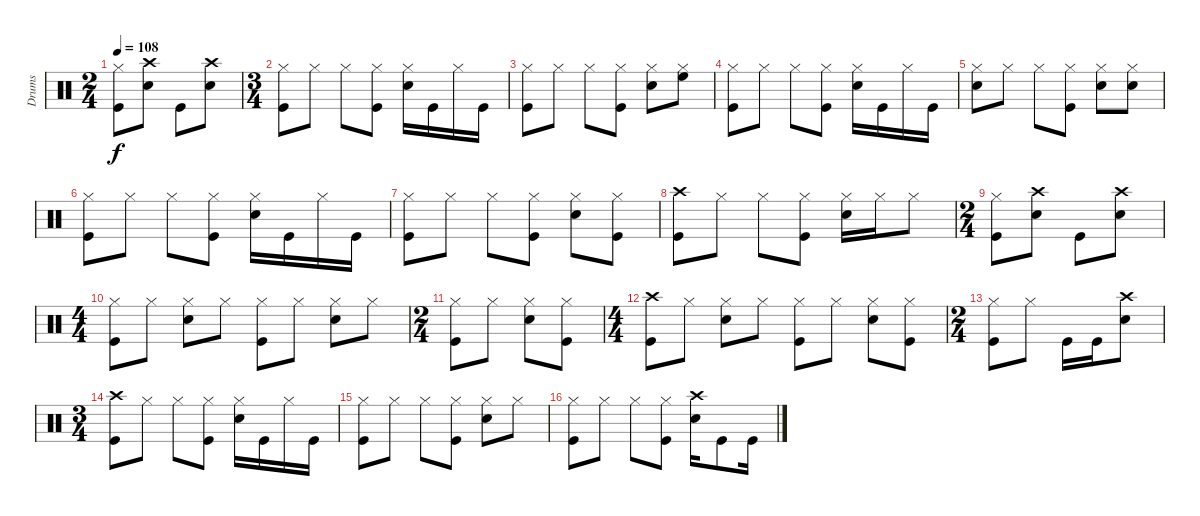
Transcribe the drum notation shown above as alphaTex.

\track ("Drums" "Drums") {instrument percussion}
\staff {score}
\articulation defaults
\ts (2 4)
\tempo 108
\clef neutral
\ks c
("Hi-Hat (closed)" "Kick (hit)").8{dy f} ("Crash high (hit)" "Snare (hit) 2").8 "Kick (hit)".8 ("Crash high (hit)" "Snare (hit) 2").8 |
\ts (3 4)
("Hi-Hat (closed)" "Kick (hit)").8 "Hi-Hat (closed)".8 "Hi-Hat (closed)".8 ("Hi-Hat (closed)" "Kick (hit)").8 ("Hi-Hat (closed)" "Snare (hit) 2").16 "Kick (hit)".16 "Hi-Hat (closed)".16 "Kick (hit)".16 |
("Hi-Hat (closed)" "Kick (hit)").8 "Hi-Hat (closed)".8 "Hi-Hat (closed)".8 ("Hi-Hat (closed)" "Kick (hit)").8 ("Hi-Hat (closed)" "Snare (hit) 2").8 ("Hi-Hat (closed)" "High Floor Tom (hit)").8 |
("Hi-Hat (closed)" "Kick (hit)").8 "Hi-Hat (closed)".8 "Hi-Hat (closed)".8 ("Hi-Hat (closed)" "Kick (hit)").8 ("Hi-Hat (closed)" "Snare (hit) 2").16 "Kick (hit)".16 "Hi-Hat (closed)".16 "Kick (hit)".16 |
("Hi-Hat (closed)" "Snare (hit) 2").8 "Hi-Hat (closed)".8 "Hi-Hat (closed)".8 ("Hi-Hat (closed)" "Kick (hit)").8 ("Hi-Hat (closed)" "Snare (hit) 2").8 ("Hi-Hat (closed)" "Snare (hit) 2").8 |
("Hi-Hat (closed)" "Kick (hit)").8 "Hi-Hat (closed)".8 "Hi-Hat (closed)".8 ("Hi-Hat (closed)" "Kick (hit)").8 ("Hi-Hat (closed)" "Snare (hit) 2").16 "Kick (hit)".16 "Hi-Hat (closed)".16 "Kick (hit)".16 |
("Hi-Hat (closed)" "Kick (hit)").8 "Hi-Hat (closed)".8 "Hi-Hat (closed)".8 ("Hi-Hat (closed)" "Kick (hit)").8 ("Hi-Hat (closed)" "Snare (hit) 2").8 ("Hi-Hat (closed)" "Kick (hit)").8 |
("Crash high (hit)" "Kick (hit)").8 "Hi-Hat (closed)".8 "Hi-Hat (closed)".8 ("Hi-Hat (closed)" "Kick (hit)").8 ("Hi-Hat (closed)" "Snare (hit) 2").16 "Hi-Hat (closed)".16 "Hi-Hat (closed)".8 |
\ts (2 4)
("Hi-Hat (closed)" "Kick (hit)").8 ("Crash high (hit)" "Snare (hit) 2").8 "Kick (hit)".8 ("Crash high (hit)" "Snare (hit) 2").8 |
\ts (4 4)
("Hi-Hat (closed)" "Kick (hit)").8 "Hi-Hat (closed)".8 ("Hi-Hat (closed)" "Snare (hit) 2").8 "Hi-Hat (closed)".8 ("Hi-Hat (closed)" "Kick (hit)").8 "Hi-Hat (closed)".8 ("Hi-Hat (closed)" "Snare (hit) 2").8 "Hi-Hat (closed)".8 |
\ts (2 4)
("Hi-Hat (closed)" "Kick (hit)").8 "Hi-Hat (closed)".8 ("Hi-Hat (closed)" "Snare (hit) 2").8 ("Hi-Hat (closed)" "Kick (hit)").8 |
\ts (4 4)
("Crash high (hit)" "Kick (hit)").8 "Hi-Hat (closed)".8 ("Hi-Hat (closed)" "Snare (hit) 2").8 "Hi-Hat (closed)".8 ("Hi-Hat (closed)" "Kick (hit)").8 "Hi-Hat (closed)".8 ("Hi-Hat (closed)" "Snare (hit) 2").8 ("Hi-Hat (closed)" "Kick (hit)").8 |
\ts (2 4)
("Hi-Hat (closed)" "Kick (hit)").8 "Hi-Hat (closed)".8 "Kick (hit)".16 "Kick (hit)".16 ("Crash high (hit)" "Snare (hit) 2").8 |
\ts (3 4)
("Crash high (hit)" "Kick (hit)").8 "Hi-Hat (closed)".8 "Hi-Hat (closed)".8 ("Hi-Hat (closed)" "Kick (hit)").8 ("Hi-Hat (closed)" "Snare (hit) 2").16 "Kick (hit)".16 "Hi-Hat (closed)".16 "Kick (hit)".16 |
("Hi-Hat (closed)" "Kick (hit)").8 "Hi-Hat (closed)".8 "Hi-Hat (closed)".8 ("Hi-Hat (closed)" "Kick (hit)").8 ("Hi-Hat (closed)" "Snare (hit) 2").8 "Hi-Hat (closed)".8 |
("Hi-Hat (closed)" "Kick (hit)").8 "Hi-Hat (closed)".8 "Hi-Hat (closed)".8 ("Hi-Hat (closed)" "Kick (hit)").8 ("Crash high (hit)" "Snare (hit) 2").16 "Kick (hit)".8 "Kick (hit)".16
